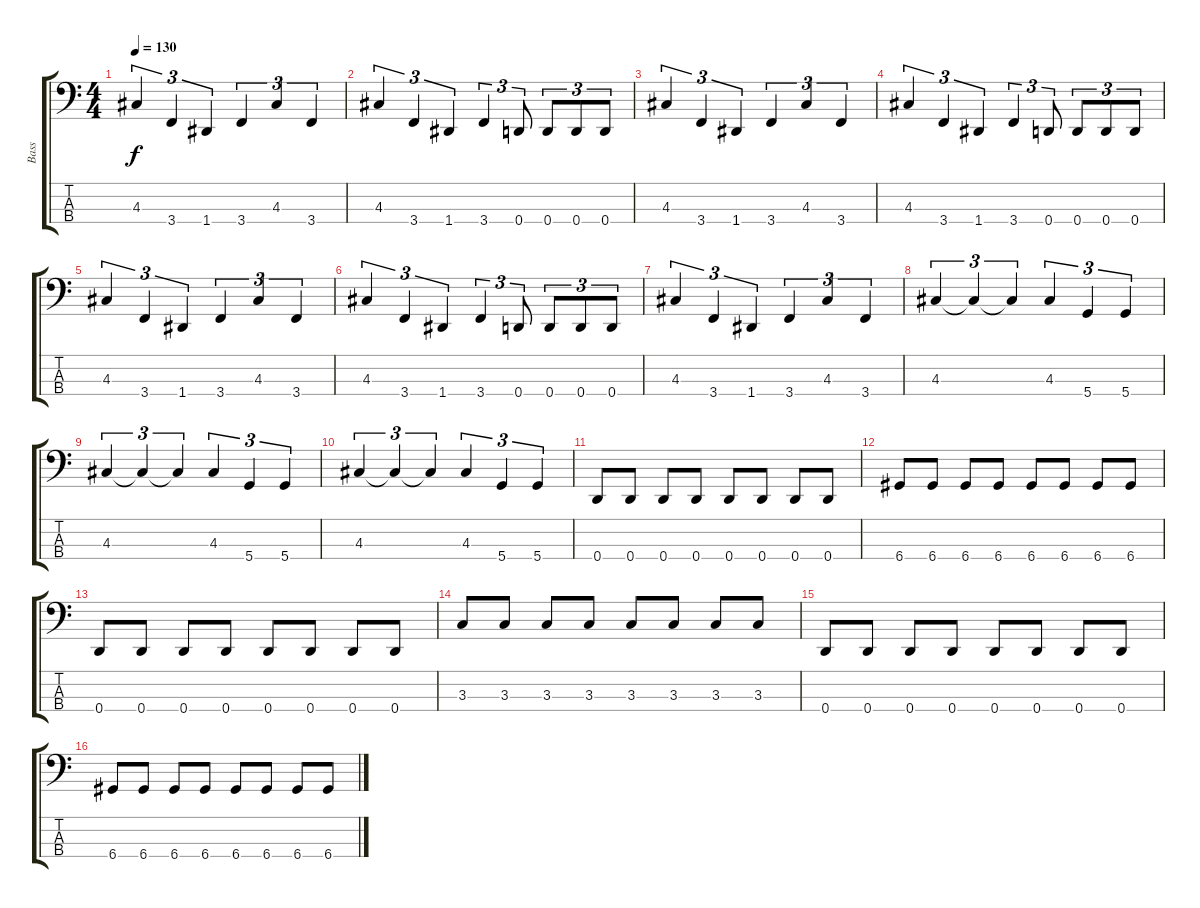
\track ("Bass" "Bass") {instrument electricbasspick}
\staff {score tabs}
\tuning (G2 D2 A1 D1) {hide}
\ts (4 4)
\tempo 130
\clef f4
\ks c
4.3.4{tu (3 2) dy f} 3.4.4{tu (3 2)} 1.4.4{tu (3 2)} 3.4.4{tu (3 2)} 4.3.4{tu (3 2)} 3.4.4{tu (3 2)} |
4.3.4{tu (3 2)} 3.4.4{tu (3 2)} 1.4.4{tu (3 2)} 3.4.4{tu (3 2)} 0.4.8{tu (3 2)} 0.4.8{tu (3 2)} 0.4.8{tu (3 2)} 0.4.8{tu (3 2)} |
4.3.4{tu (3 2)} 3.4.4{tu (3 2)} 1.4.4{tu (3 2)} 3.4.4{tu (3 2)} 4.3.4{tu (3 2)} 3.4.4{tu (3 2)} |
4.3.4{tu (3 2)} 3.4.4{tu (3 2)} 1.4.4{tu (3 2)} 3.4.4{tu (3 2)} 0.4.8{tu (3 2)} 0.4.8{tu (3 2)} 0.4.8{tu (3 2)} 0.4.8{tu (3 2)} |
4.3.4{tu (3 2)} 3.4.4{tu (3 2)} 1.4.4{tu (3 2)} 3.4.4{tu (3 2)} 4.3.4{tu (3 2)} 3.4.4{tu (3 2)} |
4.3.4{tu (3 2)} 3.4.4{tu (3 2)} 1.4.4{tu (3 2)} 3.4.4{tu (3 2)} 0.4.8{tu (3 2)} 0.4.8{tu (3 2)} 0.4.8{tu (3 2)} 0.4.8{tu (3 2)} |
4.3.4{tu (3 2)} 3.4.4{tu (3 2)} 1.4.4{tu (3 2)} 3.4.4{tu (3 2)} 4.3.4{tu (3 2)} 3.4.4{tu (3 2)} |
4.3.4{tu (3 2)} 4.3{t}.4{tu (3 2)} 4.3{t}.4{tu (3 2)} 4.3.4{tu (3 2)} 5.4.4{tu (3 2)} 5.4.4{tu (3 2)} |
4.3.4{tu (3 2)} 4.3{t}.4{tu (3 2)} 4.3{t}.4{tu (3 2)} 4.3.4{tu (3 2)} 5.4.4{tu (3 2)} 5.4.4{tu (3 2)} |
4.3.4{tu (3 2)} 4.3{t}.4{tu (3 2)} 4.3{t}.4{tu (3 2)} 4.3.4{tu (3 2)} 5.4.4{tu (3 2)} 5.4.4{tu (3 2)} |
0.4.8 0.4.8 0.4.8 0.4.8 0.4.8 0.4.8 0.4.8 0.4.8 |
6.4.8 6.4.8 6.4.8 6.4.8 6.4.8 6.4.8 6.4.8 6.4.8 |
0.4.8 0.4.8 0.4.8 0.4.8 0.4.8 0.4.8 0.4.8 0.4.8 |
3.3.8 3.3.8 3.3.8 3.3.8 3.3.8 3.3.8 3.3.8 3.3.8 |
0.4.8 0.4.8 0.4.8 0.4.8 0.4.8 0.4.8 0.4.8 0.4.8 |
6.4.8 6.4.8 6.4.8 6.4.8 6.4.8 6.4.8 6.4.8 6.4.8
